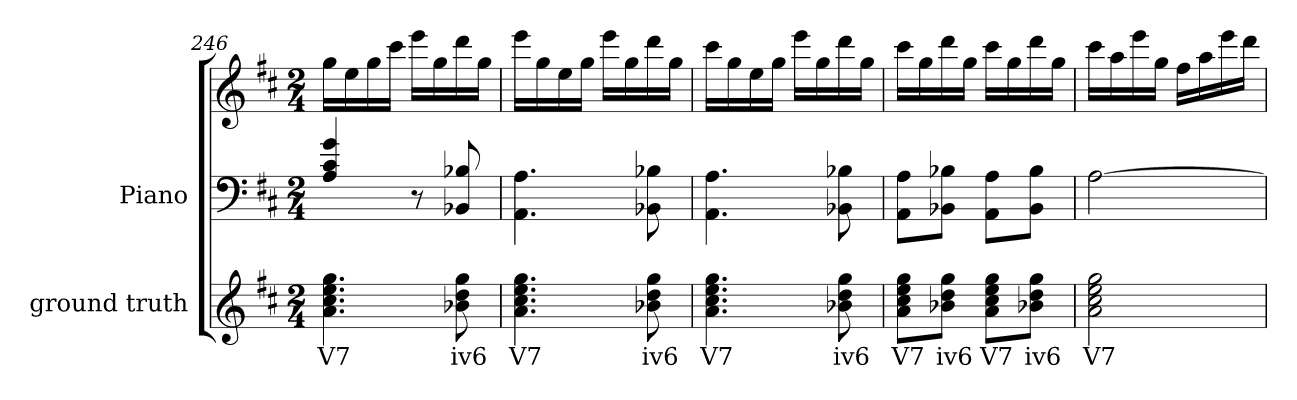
**kern	**text	**kern	**kern
*part2	*part2	*part1	*part1
*staff3	*staff3	*staff2	*staff1
*I"ground truth	*	*I"Piano	*
*	*	*I'Pno.	*
*	*	*clefF4	*clefG2
*k[f#c#]	*	*k[f#c#]	*k[f#c#]
*D:	*	*D:	*D:
*M2/4	*	*M2/4	*M2/4
=246	=246	=246	=246
*	*	*^	*^
4.a 4.cc# 4.ee 4.gg	V7	4A/ 4c#/ 4g/	4ryy	16gg\LL	4ryy
.	.	.	.	16ee\	.
.	.	.	.	16gg\	.
.	.	.	.	16ccc#\JJ	.
.	.	8r	4ryy	16eee\LL	4ryy
.	.	.	.	16gg\	.
8b-X 8dd 8gg	iv6	8BB-X/ 8B-X/	.	16ddd\	.
.	.	.	.	16gg\JJ	.
*	*	*v	*v	*	*
*	*	*	*v	*v
=247	=247	=247	=247
4.a 4.cc# 4.ee 4.gg	V7	4.AA\ 4.A\	16eee\LL
.	.	.	16gg\
.	.	.	16ee\
.	.	.	16gg\JJ
.	.	.	16eee\LL
.	.	.	16gg\
8b-X 8dd 8gg	iv6	8BB-X\ 8B-X\	16ddd\
.	.	.	16gg\JJ
=248	=248	=248	=248
4.a 4.cc# 4.ee 4.gg	V7	4.AA\ 4.A\	16ccc#\LL
.	.	.	16gg\
.	.	.	16ee\
.	.	.	16gg\JJ
.	.	.	16eee\LL
.	.	.	16gg\
8b-X 8dd 8gg	iv6	8BB-X\ 8B-X\	16ddd\
.	.	.	16gg\JJ
!!LO:LB:g=z
=249	=249	=249	=249
8a 8cc# 8ee 8ggL	V7	8AA\ 8A\L	16ccc#\LL
.	.	.	16gg\
8b-X 8dd 8ggJ	iv6	8BB-X\ 8B-X\J	16ddd\
.	.	.	16gg\JJ
8a 8cc# 8ee 8ggL	V7	8AA\ 8A\L	16ccc#\LL
.	.	.	16gg\
8b-X 8dd 8ggJ	iv6	8BB-\ 8B-\J	16ddd\
.	.	.	16gg\JJ
=250	=250	=250	=250
2a 2cc# 2ee 2gg	V7	[2A\	16ccc#\LL
.	.	.	16aa\
.	.	.	16eee\
.	.	.	16gg\JJ
.	.	.	16ff#\LL
.	.	.	16aa\
.	.	.	16eee\
.	.	.	16ddd\JJ
=	=	=	=
*-	*-	*-	*-
